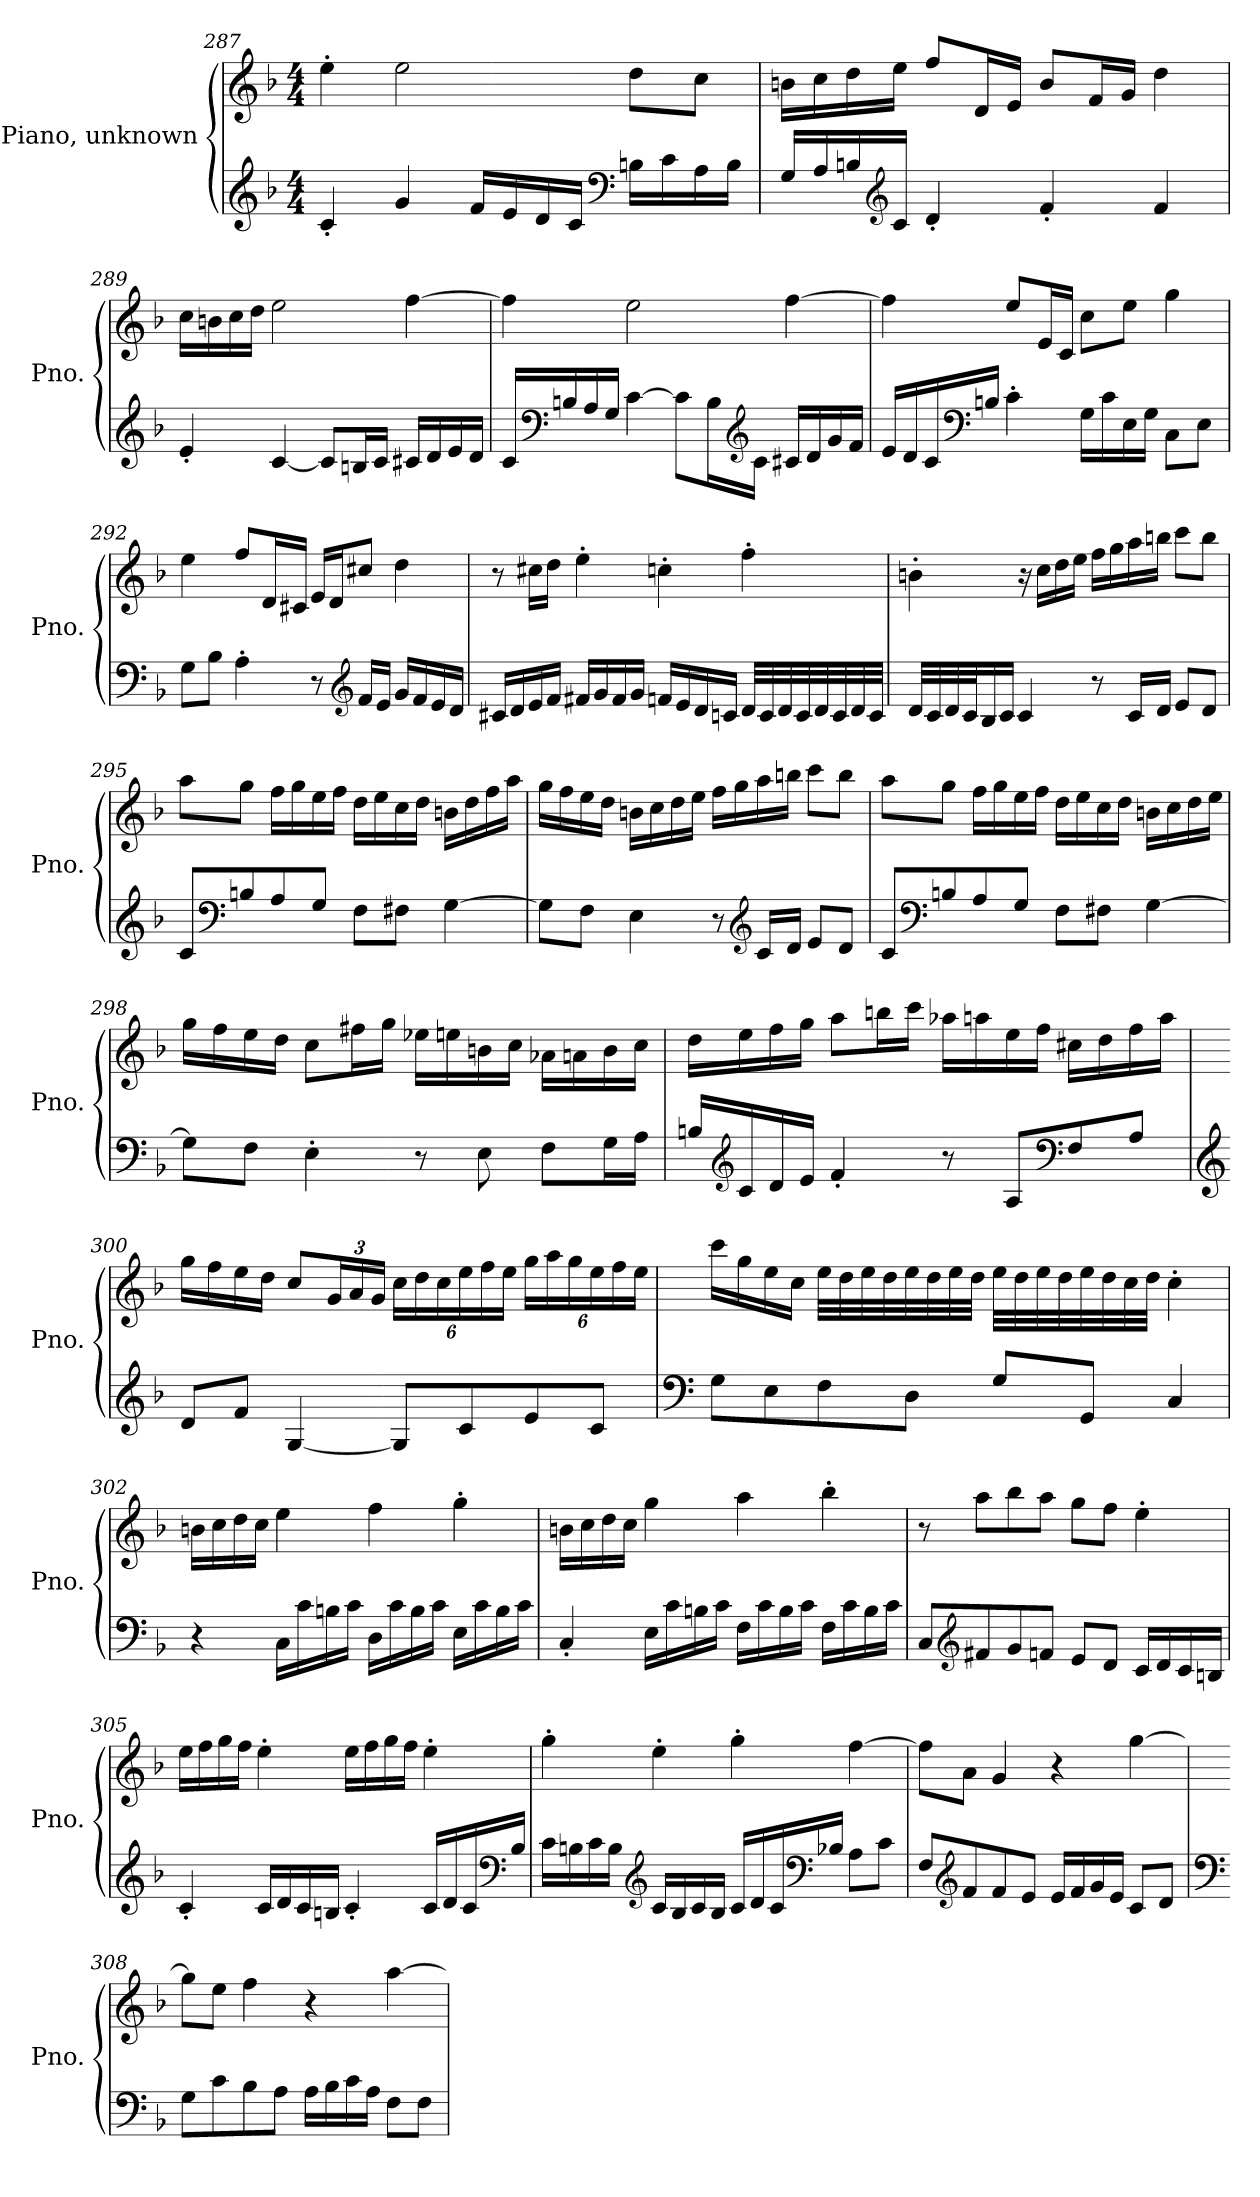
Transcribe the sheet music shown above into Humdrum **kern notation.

**kern	**kern
*part1	*part1
*staff2	*staff1
*I"Piano, unknown	*
*I'Pno.	*
*clefG2	*clefG2
*k[b-]	*k[b-]
*M4/4	*M4/4
=287	=287
4c'/	4ee'\
4g/	2ee\
16f/LL	.
16e/	.
16d/	.
16c/JJ	.
*clefF4	*
16Bn\LL	8dd\L
16c\	.
16A\	8cc\J
16B\JJ	.
=288	=288
16G/LL	16bn\LL
16A/	16cc\
16Bn/	16dd\
*clefG2	*
16c/JJ	16ee\JJ
4d'/	8ff/L
.	16d/L
.	16e/JJ
4f'/	8b/L
.	16f/L
.	16g/JJ
4f/	4dd\
!!LO:LB:g=z
=289	=289
4e'/	16cc\LL
.	16bn\
.	16cc\
.	16dd\JJ
[4c/	2ee\
8c/L]	.
16Bn/L	.
16c/JJ	.
16c#X/LL	[4ff\
16d/	.
16e/	.
16d/JJ	.
=290	=290
16c/LL	4ff\]
*clefF4	*
16Bn/	.
16A/	.
16G/JJ	.
[4c\	2ee\
8c\L]	.
16B\L	.
*clefG2	*
16c\JJ	.
16c#X/LL	[4ff\
16d/	.
16g/	.
16f/JJ	.
!!LO:PB:g=z
=291	=291
16e/LL	4ff\]
16d/	.
16c/	.
*clefF4	*
16Bn/JJ	.
4c'\	8ee/L
.	16e/L
.	16c/JJ
16G\LL	8cc\L
16c\	.
16E\	8ee\J
16G\JJ	.
8C\L	4gg\
8E\J	.
=292	=292
8G\L	4ee\
8B-\J	.
4A'\	8ff/L
.	16d/L
.	16c#X/JJ
8r	16e/LL
.	16d/J
*clefG2	*
16f/LL	8cc#X/J
16e/JJ	.
16g/LL	4dd\
16f/	.
16e/	.
16d/JJ	.
!!LO:LB:g=z
=293	=293
16c#X/LL	8r
16d/	.
16e/	16cc#X\LL
16f/JJ	16dd\JJ
16f#X/LL	4ee'\
16g/	.
16f#/	.
16g/JJ	.
16fn/LL	4ccn'\
16e/	.
16d/	.
16cn/JJ	.
32d/LLL	4ff'\
32c/	.
32d/	.
32c/	.
32d/	.
32c/	.
32d/	.
32c/JJJ	.
=294	=294
32d/LLL	4bn'\
32c/	.
32d/	.
32c/J	.
16B-/	.
16c/JJ	.
4c/	16r
.	16cc\LL
.	16dd\
.	16ee\JJ
8r	16ff\LL
.	16gg\
16c/LL	16aa\
16d/JJ	16bbn\JJ
8e/L	8ccc\L
8d/J	8bb\J
!!LO:LB:g=z
=295	=295
8c/L	8aa\L
*clefF4	*
8Bn/	8gg\J
8A/	16ff\LL
.	16gg\
8G/J	16ee\
.	16ff\JJ
8F\L	16dd\LL
.	16ee\
8F#X\J	16cc\
.	16dd\JJ
[4G\	16bn\LL
.	16dd\
.	16ff\
.	16aa\JJ
=296	=296
8G\L]	16gg\LL
.	16ff\
8F\J	16ee\
.	16dd\JJ
4E\	16bn\LL
.	16cc\
.	16dd\
.	16ee\JJ
8r	16ff\LL
.	16gg\
*clefG2	*
16c/LL	16aa\
16d/JJ	16bbn\JJ
8e/L	8ccc\L
8d/J	8bb\J
!!LO:LB:g=z
=297	=297
8c/L	8aa\L
*clefF4	*
8Bn/	8gg\J
8A/	16ff\LL
.	16gg\
8G/J	16ee\
.	16ff\JJ
8F\L	16dd\LL
.	16ee\
8F#X\J	16cc\
.	16dd\JJ
[4G\	16bn\LL
.	16cc\
.	16dd\
.	16ee\JJ
=298	=298
8G\L]	16gg\LL
.	16ff\
8F\J	16ee\
.	16dd\JJ
4E'\	8cc\L
.	16ff#X\L
.	16gg\JJ
8r	16ee-X\LL
.	16een\
8E\	16bn\
.	16cc\JJ
8F\L	16a-X\LL
.	16an\
16G\L	16b\
16A\JJ	16cc\JJ
!!LO:LB:g=z
=299	=299
16Bn/LL	16dd\LL
*clefG2	*
16c/	16ee\
16d/	16ff\
16e/JJ	16gg\JJ
4f'/	8aa\L
.	16bbn\L
.	16ccc\JJ
8r	16aa-X\LL
.	16aan\
8A/L	16ee\
.	16ff\JJ
*clefF4	*
8F/	16cc#X\LL
.	16dd\
8A/J	16ff\
.	16aa\JJ
=300	=300
*clefG2	*
8d/L	16gg\LL
.	16ff\
8f/J	16ee\
.	16dd\JJ
[4G/	8cc/L
*	*Xbrackettup
.	24g/L
.	24a/
.	24g/JJ
8G/L]	24cc\LL
.	24dd\
.	24cc\
8c/	24ee\
.	24ff\
.	24ee\JJ
8e/	24gg\LL
.	24aa\
.	24gg\
8c/J	24ee\
.	24ff\
.	24ee\JJ
!!LO:LB:g=z
=301	=301
*clefF4	*
8G\L	16ccc\LL
.	16gg\
8E\	16ee\
.	16cc\JJ
8F\	32ee\LLL
.	32dd\
.	32ee\
.	32dd\
8D\J	32ee\
.	32dd\
.	32ee\
.	32dd\JJJ
8G/L	32ee\LLL
.	32dd\
.	32ee\
.	32dd\
8GG/J	32ee\
.	32dd\
.	32cc\
.	32dd\JJJ
4C/	4cc'\
=302	=302
4r	16bn\LL
.	16cc\
.	16dd\
.	16cc\JJ
16C\LL	4ee\
16c\	.
16Bn\	.
16c\JJ	.
16D\LL	4ff\
16c\	.
16B\	.
16c\JJ	.
16E\LL	4gg'\
16c\	.
16B\	.
16c\JJ	.
!!LO:PB:g=z
=303	=303
4C'/	16bn\LL
.	16cc\
.	16dd\
.	16cc\JJ
16E\LL	4gg\
16c\	.
16Bn\	.
16c\JJ	.
16F\LL	4aa\
16c\	.
16B\	.
16c\JJ	.
16F\LL	4bb-'\
16c\	.
16B\	.
16c\JJ	.
=304	=304
8C/L	8r
*clefG2	*
8f#X/	8aa\L
8g/	8bb-\
8fn/J	8aa\J
8e/L	8gg\L
8d/J	8ff\J
16c/LL	4ee'\
16d/	.
16c/	.
16Bn/JJ	.
!!LO:LB:g=z
=305	=305
4c'/	16ee\LL
.	16ff\
.	16gg\
.	16ff\JJ
16c/LL	4ee'\
16d/	.
16c/	.
16Bn/JJ	.
4c'/	16ee\LL
.	16ff\
.	16gg\
.	16ff\JJ
16c/LL	4ee'\
16d/	.
16c/	.
*clefF4	*
16B/JJ	.
=306	=306
16c\LL	4gg'\
16Bn\	.
16c\	.
16B\JJ	.
*clefG2	*
16c/LL	4ee'\
16B/	.
16c/	.
16B/JJ	.
16c/LL	4gg'\
16d/	.
16c/	.
*clefF4	*
16B-X/JJ	.
8A\L	[4ff\
8c\J	.
!!LO:LB:g=z
=307	=307
8F/L	8ff\L]
*clefG2	*
8f/	8a\J
8f/	4g/
8e/J	.
16e/LL	4r
16f/	.
16g/	.
16e/JJ	.
8c/L	[4gg\
8d/J	.
=308	=308
*clefF4	*
8G\L	8gg\L]
8c\	8ee\J
8B-\	4ff\
8A\J	.
16A\LL	4r
16B-\	.
16c\	.
16A\JJ	.
8F\L	[4aa\
8F\J	.
=	=
*-	*-
